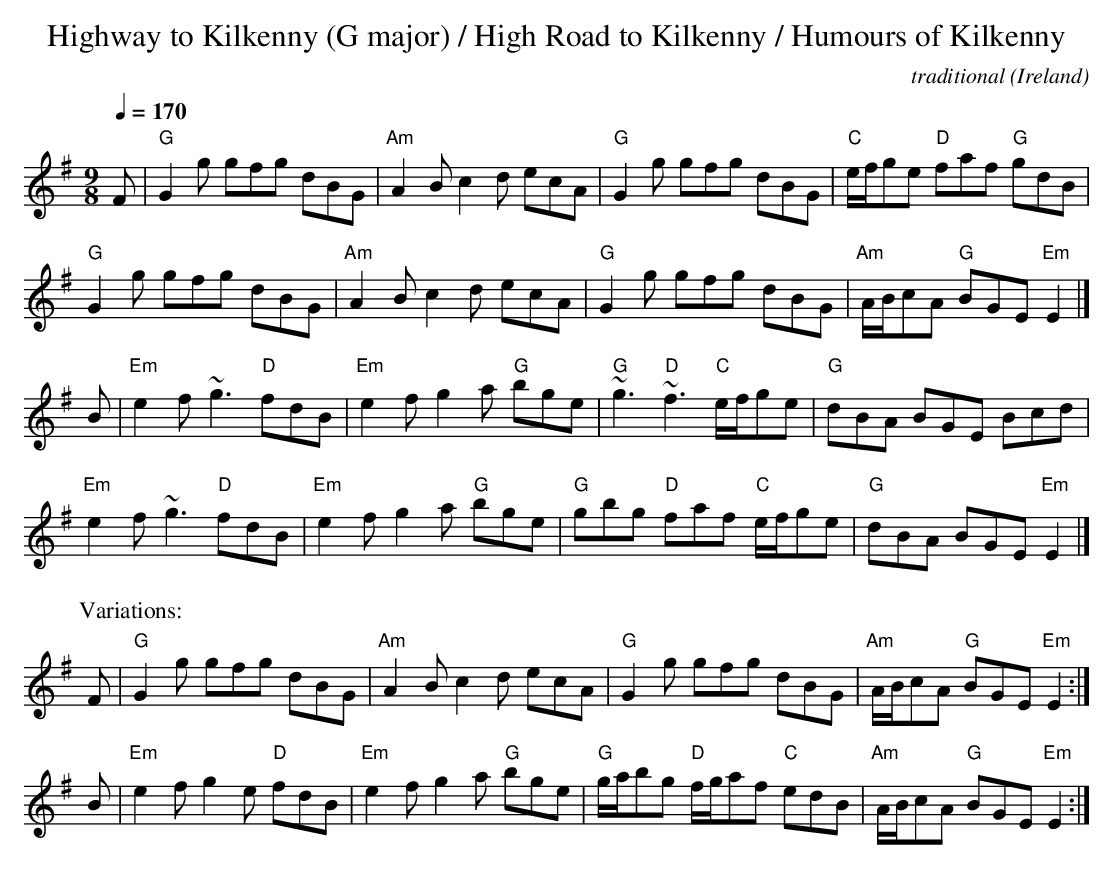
X:1
T: Highway to Kilkenny (G major) / High Road to Kilkenny / Humours of Kilkenny
C: traditional
O: Ireland
M: 9/8
L: 1/8
Q: 1/4=170
K: G major % 1 sharp
F | "G"  G2g gfg     dBG | "Am" A2B c2d     ecA | "G" G2g     gfg        dBG | "C"  e/f/ge "D" faf "G"  gdB |
"G"  G2g gfg     dBG | "Am" A2B c2d     ecA | "G" G2g     gfg        dBG | "Am" A/B/cA "G" BGE "Em" E2  |]
B | "Em" e2f ~g3 "D" fdB | "Em" e2f g2a "G" bge | "G" ~g3 "D" ~f3 "C" e/f/ge | "G"     dBA     BGE      Bcd |
"Em" e2f ~g3 "D" fdB | "Em" e2f g2a "G" bge | "G" gbg "D" faf "C" e/f/ge | "G"     dBA     BGE "Em" E2  |]
P: Variations:
F | "G"  G2g gfg     dBG | "Am" A2B c2d     ecA | "G"    G2g        gfg     dBG | "Am" A/B/cA "G" BGE "Em" E2 :|
B | "Em" e2f g2e "D" fdB | "Em" e2f g2a "G" bge | "G" g/a/bg "D" f/g/af "C" edB | "Am" A/B/cA "G" BGE "Em" E2 :|
